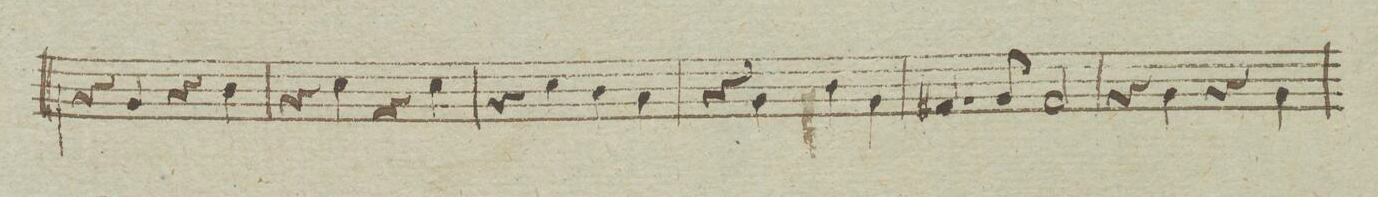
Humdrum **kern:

**kern	**dynam
*I"Violino. 2do	*
*clefG2	*
*k[]	*
*met(c)	*
*M4/4	*
4r	.
4g/	.
4r	.
4b\	.
=79	=79
4r	.
4cc\	.
4r	.
4cc\	.
=80	=80
4r	.
4cc\	.
4b\	.
4a\	.
=81	=81
4r	.
4g\	.
4b\	.
4g\	.
=82	=82
4.f#X/	.
8g/	.
2f#/	.
=83	=83
4r	.
4g\	.
4r	.
4g\	.
=84	=84
*-	*-
